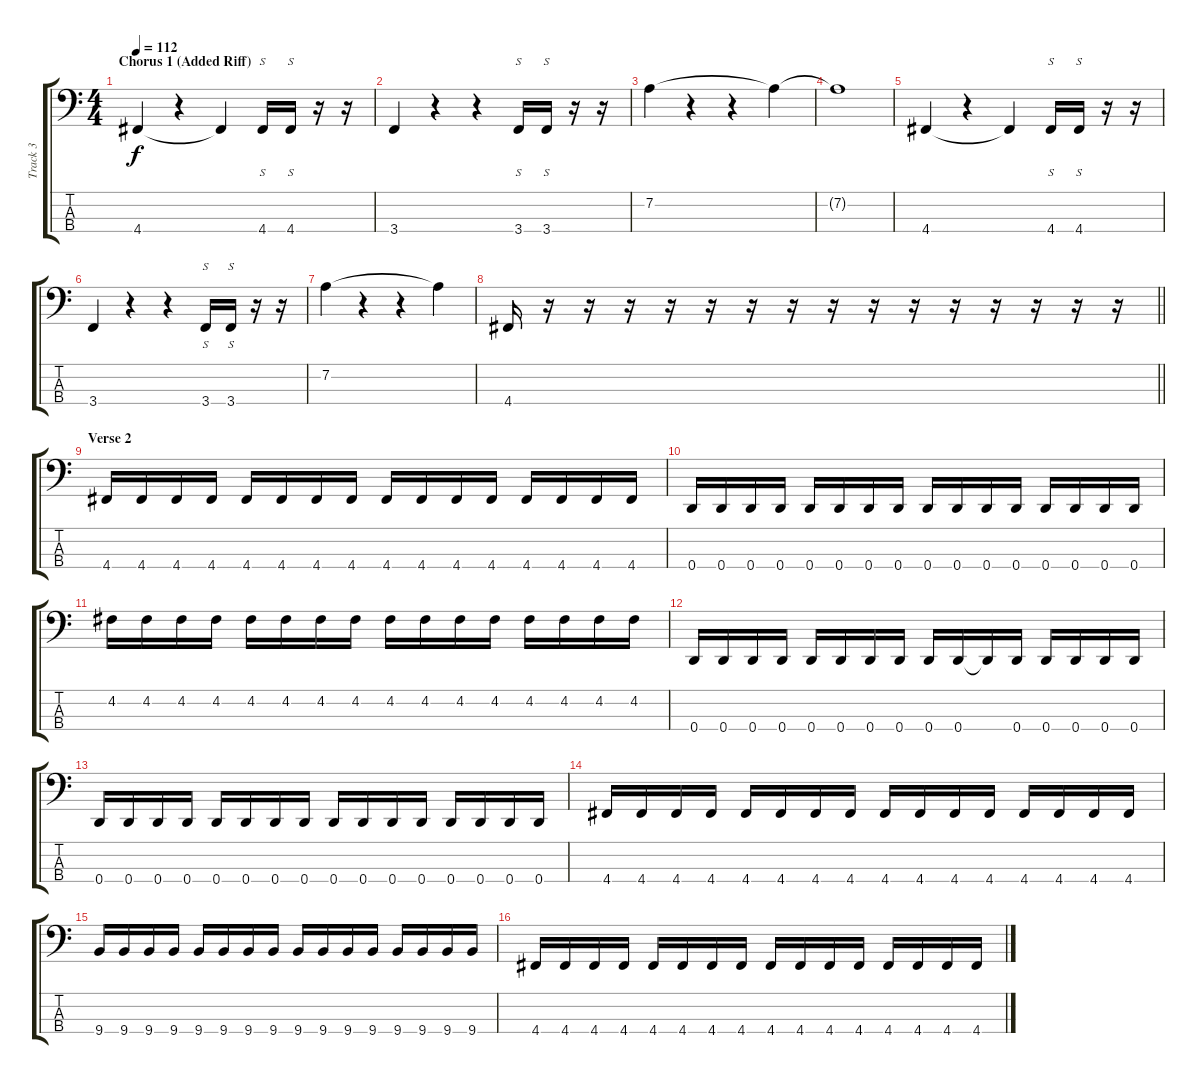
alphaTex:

\track ("Track 3" "Track 3") {instrument electricbassfinger}
\staff {score tabs}
\tuning (G2 D2 A1 D1) {hide}
\ts (4 4)
\section ("" "Chorus 1 (Added Riff)")
\tempo 112
\clef f4
\ks c
4.4.4{dy f} r.4 4.4{t}.4 4.4.16{s} 4.4.16{s} r.16 r.16 |
3.4.4 r.4 r.4 3.4.16{s} 3.4.16{s} r.16 r.16 |
7.2.4 r.4 r.4 7.2{t}.4 |
7.2{t}.1 |
4.4.4 r.4 4.4{t}.4 4.4.16{s} 4.4.16{s} r.16 r.16 |
3.4.4 r.4 r.4 3.4.16{s} 3.4.16{s} r.16 r.16 |
7.2.4 r.4 r.4 7.2{t}.4 |
\barLineRight lightlight
4.4.16 r.16 r.16 r.16 r.16 r.16 r.16 r.16 r.16 r.16 r.16 r.16 r.16 r.16 r.16 r.16 |
\section ("" "Verse 2")
4.4.16 4.4.16 4.4.16 4.4.16 4.4.16 4.4.16 4.4.16 4.4.16 4.4.16 4.4.16 4.4.16 4.4.16 4.4.16 4.4.16 4.4.16 4.4.16 |
0.4.16 0.4.16 0.4.16 0.4.16 0.4.16 0.4.16 0.4.16 0.4.16 0.4.16 0.4.16 0.4.16 0.4.16 0.4.16 0.4.16 0.4.16 0.4.16 |
4.2.16 4.2.16 4.2.16 4.2.16 4.2.16 4.2.16 4.2.16 4.2.16 4.2.16 4.2.16 4.2.16 4.2.16 4.2.16 4.2.16 4.2.16 4.2.16 |
0.4.16 0.4.16 0.4.16 0.4.16 0.4.16 0.4.16 0.4.16 0.4.16 0.4.16 0.4.16 0.4{t}.16 0.4.16 0.4.16 0.4.16 0.4.16 0.4.16 |
0.4.16 0.4.16 0.4.16 0.4.16 0.4.16 0.4.16 0.4.16 0.4.16 0.4.16 0.4.16 0.4.16 0.4.16 0.4.16 0.4.16 0.4.16 0.4.16 |
4.4.16 4.4.16 4.4.16 4.4.16 4.4.16 4.4.16 4.4.16 4.4.16 4.4.16 4.4.16 4.4.16 4.4.16 4.4.16 4.4.16 4.4.16 4.4.16 |
9.4.16 9.4.16 9.4.16 9.4.16 9.4.16 9.4.16 9.4.16 9.4.16 9.4.16 9.4.16 9.4.16 9.4.16 9.4.16 9.4.16 9.4.16 9.4.16 |
4.4.16 4.4.16 4.4.16 4.4.16 4.4.16 4.4.16 4.4.16 4.4.16 4.4.16 4.4.16 4.4.16 4.4.16 4.4.16 4.4.16 4.4.16 4.4.16
